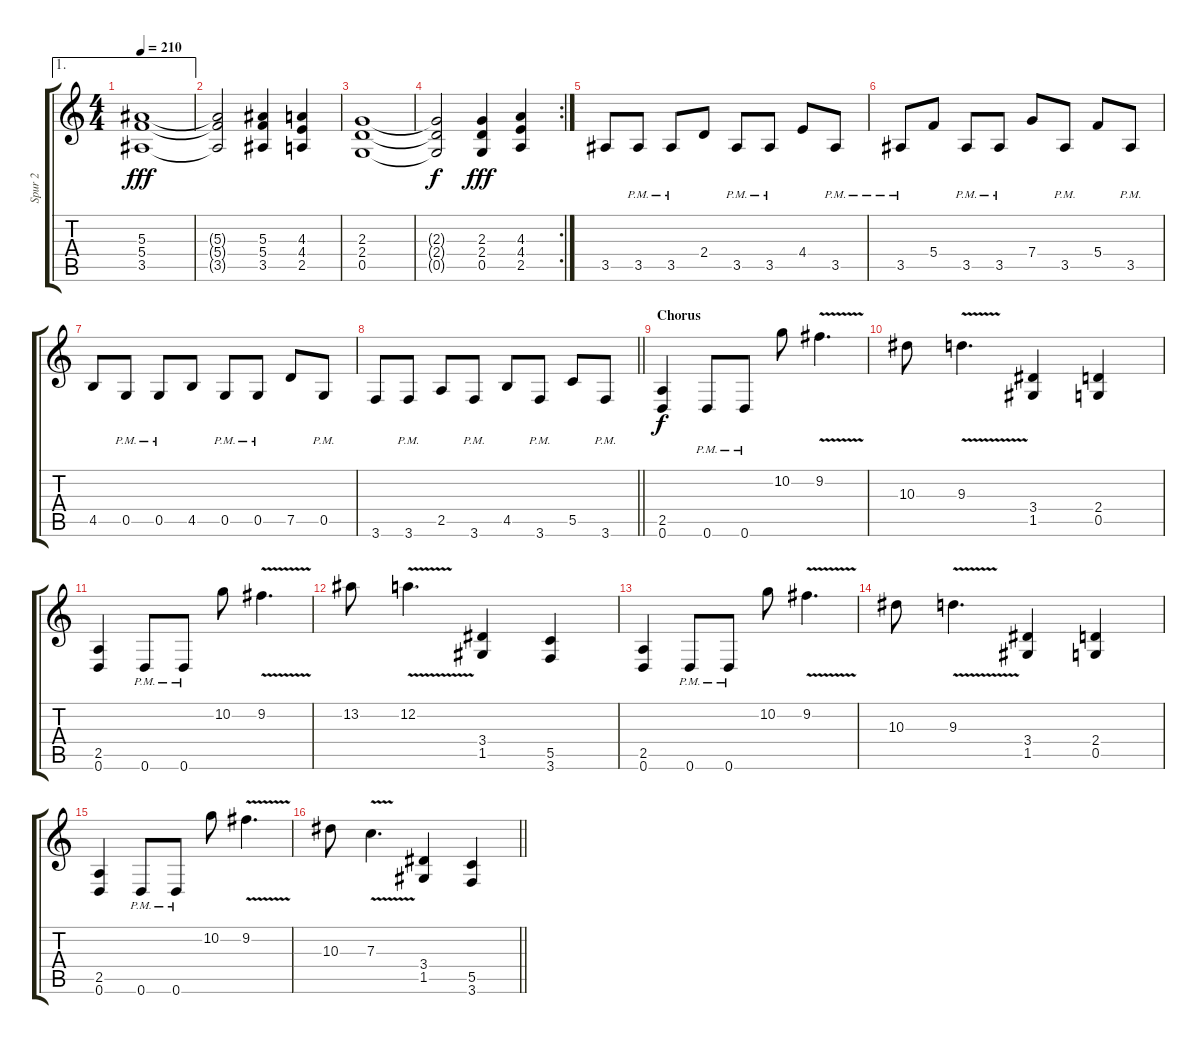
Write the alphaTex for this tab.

\track ("Spur 2" "Spur 2") {instrument distortionguitar}
\staff {score tabs}
\tuning (D4 A3 F3 C3 G2 D2) {hide}
\ae 1
\ts (4 4)
\tempo 210
\clef g2
\ks c
(5.3 5.4 3.5).1{dy fff} |
(5.3{t} 5.4{t} 3.5{t}).2 (5.3 5.4 3.5).4 (4.3 4.4 2.5).4 |
(2.3 2.4 0.5).1 |
\rc 2
(2.3{t} 2.4{t} 0.5{t}).2{dy f} (2.3 2.4 0.5).4{dy fff} (4.3 4.4 2.5).4 |
3.5.8 3.5{pm}.8 3.5{pm}.8 2.4.8 3.5{pm}.8 3.5{pm}.8 4.4.8 3.5{pm}.8 |
3.5{pm}.8 5.4.8 3.5{pm}.8 3.5{pm}.8 7.4.8 3.5{pm}.8 5.4.8 3.5{pm}.8 |
4.5.8 0.5{pm}.8 0.5{pm}.8 4.5.8 0.5{pm}.8 0.5{pm}.8 7.5.8 0.5{pm}.8 |
\barLineRight lightlight
3.6.8 3.6{pm}.8 2.5.8 3.6{pm}.8 4.5.8 3.6{pm}.8 5.5.8 3.6{pm}.8 |
\section ("" "Chorus")
(2.5 0.6).4{dy f} 0.6{pm}.8 0.6{pm}.8 10.2.8 9.2{v}.4{d} |
10.3.8 9.3{v}.4{d} (3.4 1.5).4 (2.4 0.5).4 |
(2.5 0.6).4 0.6{pm}.8 0.6{pm}.8 10.2.8 9.2{v}.4{d} |
13.2.8 12.2{v}.4{d} (3.4 1.5).4 (5.5 3.6).4 |
(2.5 0.6).4 0.6{pm}.8 0.6{pm}.8 10.2.8 9.2{v}.4{d} |
10.3.8 9.3{v}.4{d} (3.4 1.5).4 (2.4 0.5).4 |
(2.5 0.6).4 0.6{pm}.8 0.6{pm}.8 10.2.8 9.2{v}.4{d} |
\barLineRight lightlight
10.3.8 7.3{v}.4{d} (3.4 1.5).4 (5.5 3.6).4
